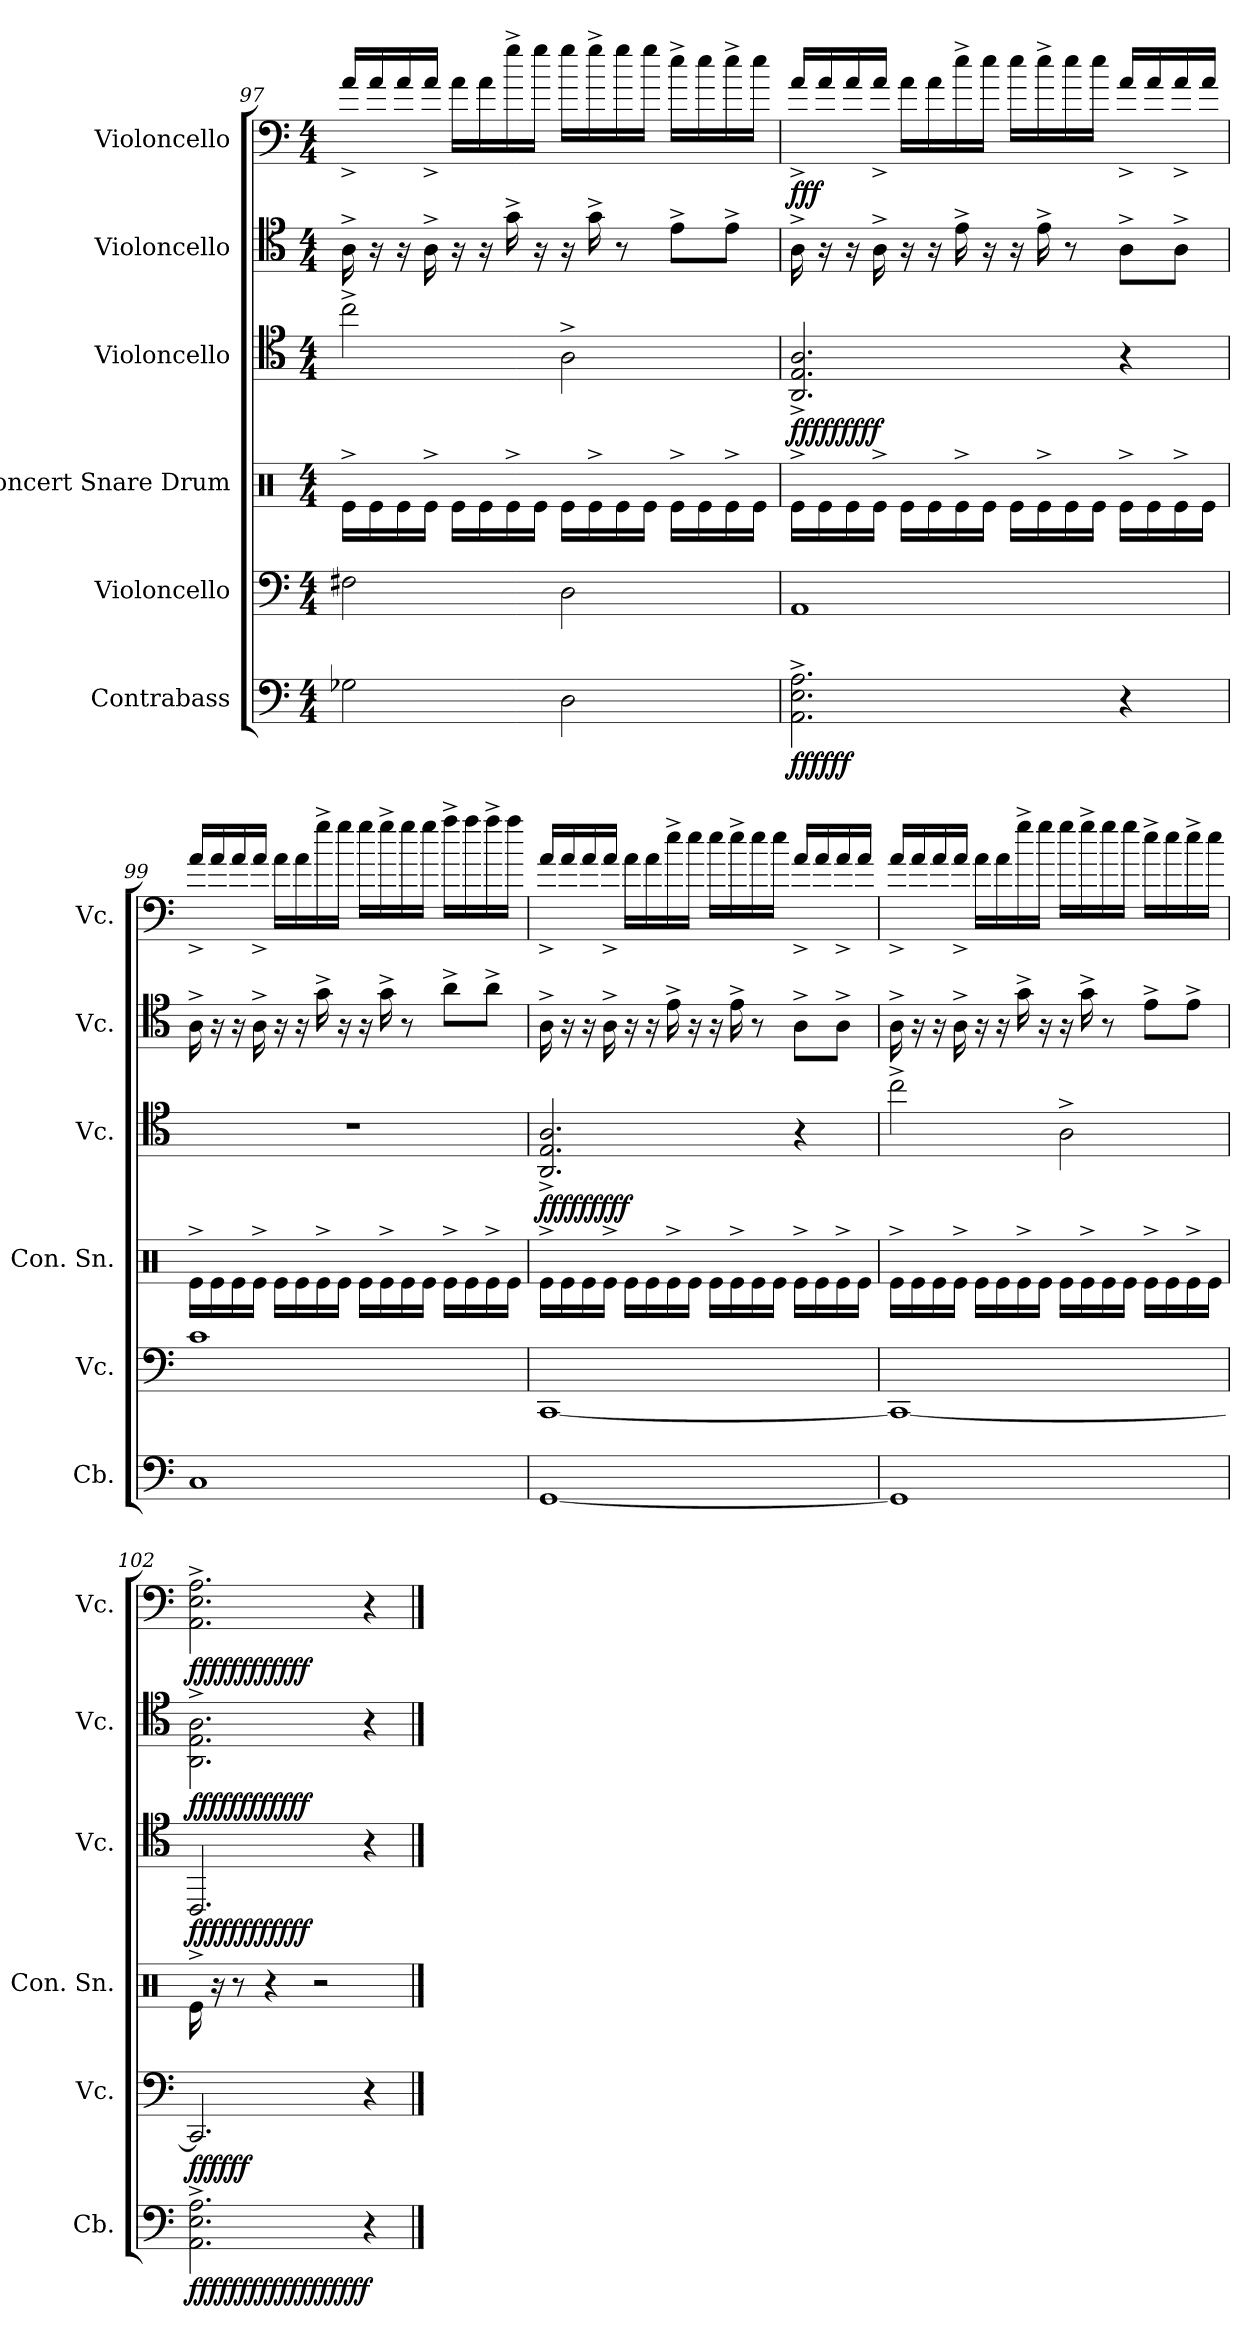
**kern	**dynam	**kern	**dynam	**kern	**kern	**dynam	**kern	**dynam	**kern	**dynam
*part6	*part6	*part5	*part5	*part4	*part3	*part3	*part2	*part2	*part1	*part1
*staff6	*staff6	*staff5	*staff5	*staff4	*staff3	*staff3	*staff2	*staff2	*staff1	*staff1
*I"Contrabass	*	*I"Violoncello	*	*I"Concert Snare Drum	*I"Violoncello	*	*I"Violoncello	*	*I"Violoncello	*
*I'Cb.	*	*I'Vc.	*	*I'Con. Sn.	*I'Vc.	*	*I'Vc.	*	*I'Vc.	*
!!LO:LB:g=z
*clefF4	*	*clefF4	*	*clefX	*clefC4	*	*clefC4	*	*clefF4	*
*ITrd7c12	*	*	*	*	*	*	*	*	*	*
*k[]	*	*k[]	*	*k[]	*k[]	*	*k[]	*	*k[]	*
*M4/4	*	*M4/4	*	*M4/4	*M4/4	*	*M4/4	*	*M4/4	*
=97	=97	=97	=97	=97	=97	=97	=97	=97	=97	=97
2GG-X\	.	2F#X\	.	16Re^\LL	2cc^\	.	16A^\	.	16a^/LL	.
.	.	.	.	16Re\	.	.	16r	.	16a/	.
.	.	.	.	16Re\	.	.	16r	.	16a/	.
.	.	.	.	16Re^\JJ	.	.	16A^\	.	16a^/JJ	.
.	.	.	.	16Re\LL	.	.	16r	.	16a\LL	.
.	.	.	.	16Re\	.	.	16r	.	16a\	.
.	.	.	.	16Re^\	.	.	16g^\	.	16gg^\	.
.	.	.	.	16Re\JJ	.	.	16r	.	16gg\JJ	.
2DD\	.	2D\	.	16Re\LL	2A^\	.	16r	.	16gg\LL	.
.	.	.	.	16Re^\	.	.	16g^\	.	16gg^\	.
.	.	.	.	16Re\	.	.	8r	.	16gg\	.
.	.	.	.	16Re\JJ	.	.	.	.	16gg\JJ	.
.	.	.	.	16Re^\LL	.	.	8e^\L	.	16ee^\LL	.
.	.	.	.	16Re\	.	.	.	.	16ee\	.
.	.	.	.	16Re^\	.	.	8e^\J	.	16ee^\	.
.	.	.	.	16Re\JJ	.	.	.	.	16ee\JJ	.
=98	=98	=98	=98	=98	=98	=98	=98	=98	=98	=98
!	!LO:DY:b	!	!	!	!	!	!	!	!	!
!	!LO:DY:n=1:b	!	!	!	!	!LO:DY:b	!	!	!	!
!	!	!	!	!	!	!LO:DY:n=1:b	!	!	!	!
!	!	!	!	!	!	!LO:DY:n=2:b	!	!	!	!LO:DY:b
2.AAA\^ 2.EE\^ 2.AA\^	fff fff	1AA	.	16Re^\LL	2.AA/^ 2.E/^ 2.A/^	fff fff fff	16A^\	.	16a^/LL	fff
.	.	.	.	16Re\	.	.	16r	.	16a/	.
.	.	.	.	16Re\	.	.	16r	.	16a/	.
.	.	.	.	16Re^\JJ	.	.	16A^\	.	16a^/JJ	.
.	.	.	.	16Re\LL	.	.	16r	.	16a\LL	.
.	.	.	.	16Re\	.	.	16r	.	16a\	.
.	.	.	.	16Re^\	.	.	16e^\	.	16ee^\	.
.	.	.	.	16Re\JJ	.	.	16r	.	16ee\JJ	.
.	.	.	.	16Re\LL	.	.	16r	.	16ee\LL	.
.	.	.	.	16Re^\	.	.	16e^\	.	16ee^\	.
.	.	.	.	16Re\	.	.	8r	.	16ee\	.
.	.	.	.	16Re\JJ	.	.	.	.	16ee\JJ	.
4r	.	.	.	16Re^\LL	4r	.	8A^\L	.	16a^/LL	.
.	.	.	.	16Re\	.	.	.	.	16a/	.
.	.	.	.	16Re^\	.	.	8A^\J	.	16a^/	.
.	.	.	.	16Re\JJ	.	.	.	.	16a/JJ	.
!!LO:PB:g=z
=99	=99	=99	=99	=99	=99	=99	=99	=99	=99	=99
1CC	.	1c	.	16Re^\LL	1r	.	16A^\	.	16a^/LL	.
.	.	.	.	16Re\	.	.	16r	.	16a/	.
.	.	.	.	16Re\	.	.	16r	.	16a/	.
.	.	.	.	16Re^\JJ	.	.	16A^\	.	16a^/JJ	.
.	.	.	.	16Re\LL	.	.	16r	.	16a\LL	.
.	.	.	.	16Re\	.	.	16r	.	16a\	.
.	.	.	.	16Re^\	.	.	16g^\	.	16gg^\	.
.	.	.	.	16Re\JJ	.	.	16r	.	16gg\JJ	.
.	.	.	.	16Re\LL	.	.	16r	.	16gg\LL	.
.	.	.	.	16Re^\	.	.	16g^\	.	16gg^\	.
.	.	.	.	16Re\	.	.	8r	.	16gg\	.
.	.	.	.	16Re\JJ	.	.	.	.	16gg\JJ	.
.	.	.	.	16Re^\LL	.	.	8a^\L	.	16aa^\LL	.
.	.	.	.	16Re\	.	.	.	.	16aa\	.
.	.	.	.	16Re^\	.	.	8a^\J	.	16aa^\	.
.	.	.	.	16Re\JJ	.	.	.	.	16aa\JJ	.
=100	=100	=100	=100	=100	=100	=100	=100	=100	=100	=100
!	!	!	!	!	!	!LO:DY:b	!	!	!	!
!	!	!	!	!	!	!LO:DY:n=1:b	!	!	!	!
!	!	!	!	!	!	!LO:DY:n=2:b	!	!	!	!
[1GGG	.	[1CC	.	16Re^\LL	2.AA/^ 2.E/^ 2.A/^	fff fff fff	16A^\	.	16a^/LL	.
.	.	.	.	16Re\	.	.	16r	.	16a/	.
.	.	.	.	16Re\	.	.	16r	.	16a/	.
.	.	.	.	16Re^\JJ	.	.	16A^\	.	16a^/JJ	.
.	.	.	.	16Re\LL	.	.	16r	.	16a\LL	.
.	.	.	.	16Re\	.	.	16r	.	16a\	.
.	.	.	.	16Re^\	.	.	16e^\	.	16ee^\	.
.	.	.	.	16Re\JJ	.	.	16r	.	16ee\JJ	.
.	.	.	.	16Re\LL	.	.	16r	.	16ee\LL	.
.	.	.	.	16Re^\	.	.	16e^\	.	16ee^\	.
.	.	.	.	16Re\	.	.	8r	.	16ee\	.
.	.	.	.	16Re\JJ	.	.	.	.	16ee\JJ	.
.	.	.	.	16Re^\LL	4r	.	8A^\L	.	16a^/LL	.
.	.	.	.	16Re\	.	.	.	.	16a/	.
.	.	.	.	16Re^\	.	.	8A^\J	.	16a^/	.
.	.	.	.	16Re\JJ	.	.	.	.	16a/JJ	.
!!LO:LB:g=z
=101	=101	=101	=101	=101	=101	=101	=101	=101	=101	=101
1GGG]	.	1CC_	.	16Re^\LL	2cc^\	.	16A^\	.	16a^/LL	.
.	.	.	.	16Re\	.	.	16r	.	16a/	.
.	.	.	.	16Re\	.	.	16r	.	16a/	.
.	.	.	.	16Re^\JJ	.	.	16A^\	.	16a^/JJ	.
.	.	.	.	16Re\LL	.	.	16r	.	16a\LL	.
.	.	.	.	16Re\	.	.	16r	.	16a\	.
.	.	.	.	16Re^\	.	.	16g^\	.	16gg^\	.
.	.	.	.	16Re\JJ	.	.	16r	.	16gg\JJ	.
.	.	.	.	16Re\LL	2A^\	.	16r	.	16gg\LL	.
.	.	.	.	16Re^\	.	.	16g^\	.	16gg^\	.
.	.	.	.	16Re\	.	.	8r	.	16gg\	.
.	.	.	.	16Re\JJ	.	.	.	.	16gg\JJ	.
.	.	.	.	16Re^\LL	.	.	8e^\L	.	16ee^\LL	.
.	.	.	.	16Re\	.	.	.	.	16ee\	.
.	.	.	.	16Re^\	.	.	8e^\J	.	16ee^\	.
.	.	.	.	16Re\JJ	.	.	.	.	16ee\JJ	.
=102	=102	=102	=102	=102	=102	=102	=102	=102	=102	=102
!	!LO:DY:b	!	!	!	!	!	!	!	!	!
!	!LO:DY:n=1:b	!	!	!	!	!	!	!	!	!
!	!LO:DY:n=2:b	!	!	!	!	!	!	!	!	!
!	!LO:DY:n=3:b	!	!	!	!	!	!	!	!	!
!	!LO:DY:n=4:b	!	!	!	!	!	!	!	!	!
!	!LO:DY:n=5:b	!	!LO:DY:b	!	!	!	!	!	!	!
!	!	!	!LO:DY:n=1:b	!	!	!LO:DY:b	!	!	!	!
!	!	!	!	!	!	!LO:DY:n=1:b	!	!	!	!
!	!	!	!	!	!	!LO:DY:n=2:b	!	!	!	!
!	!	!	!	!	!	!LO:DY:n=3:b	!	!LO:DY:b	!	!
!	!	!	!	!	!	!	!	!LO:DY:n=1:b	!	!
!	!	!	!	!	!	!	!	!LO:DY:n=2:b	!	!
!	!	!	!	!	!	!	!	!LO:DY:n=3:b	!	!LO:DY:b
!	!	!	!	!	!	!	!	!	!	!LO:DY:n=1:b
!	!	!	!	!	!	!	!	!	!	!LO:DY:n=2:b
!	!	!	!	!	!	!	!	!	!	!LO:DY:n=3:b
2.AAA\^ 2.EE\^ 2.AA\^	fff fff fff fff fff fff	2.CC/]	fff fff	16Re^\	2.CC/	fff fff fff fff	2.AA\^ 2.E\^ 2.A\^	fff fff fff fff	2.AA\^ 2.E\^ 2.A\^	fff fff fff fff
.	.	.	.	16r	.	.	.	.	.	.
.	.	.	.	8r	.	.	.	.	.	.
.	.	.	.	4r	.	.	.	.	.	.
.	.	.	.	2r	.	.	.	.	.	.
4r	.	4r	.	.	4r	.	4r	.	4r	.
==	==	==	==	==	==	==	==	==	==	==
*-	*-	*-	*-	*-	*-	*-	*-	*-	*-	*-
